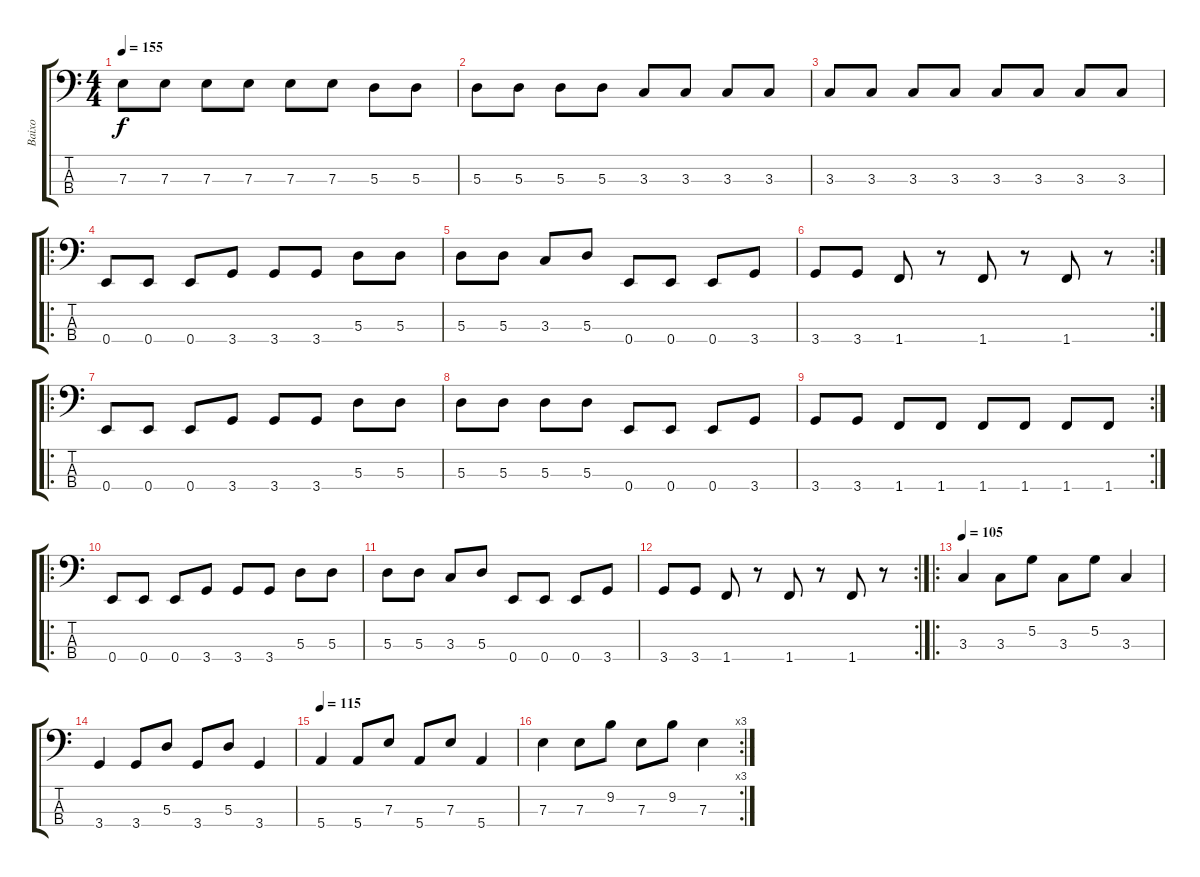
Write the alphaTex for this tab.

\track ("Baixo" "Baixo") {instrument acousticguitarnylon}
\staff {score tabs}
\tuning (G2 D2 A1 E1) {hide}
\ts (4 4)
\tempo 155
\clef f4
\ks c
7.3.8{dy f} 7.3.8 7.3.8 7.3.8 7.3.8 7.3.8 5.3.8 5.3.8 |
5.3.8 5.3.8 5.3.8 5.3.8 3.3.8 3.3.8 3.3.8 3.3.8 |
3.3.8 3.3.8 3.3.8 3.3.8 3.3.8 3.3.8 3.3.8 3.3.8 |
\ro
0.4.8 0.4.8 0.4.8 3.4.8 3.4.8 3.4.8 5.3.8 5.3.8 |
5.3.8 5.3.8 3.3.8 5.3.8 0.4.8 0.4.8 0.4.8 3.4.8 |
\rc 2
3.4.8 3.4.8 1.4.8 r.8 1.4.8 r.8 1.4.8 r.8 |
\ro
0.4.8 0.4.8 0.4.8 3.4.8 3.4.8 3.4.8 5.3.8 5.3.8 |
5.3.8 5.3.8 5.3.8 5.3.8 0.4.8 0.4.8 0.4.8 3.4.8 |
\rc 2
3.4.8 3.4.8 1.4.8 1.4.8 1.4.8 1.4.8 1.4.8 1.4.8 |
\ro
0.4.8 0.4.8 0.4.8 3.4.8 3.4.8 3.4.8 5.3.8 5.3.8 |
5.3.8 5.3.8 3.3.8 5.3.8 0.4.8 0.4.8 0.4.8 3.4.8 |
\rc 2
3.4.8 3.4.8 1.4.8 r.8 1.4.8 r.8 1.4.8 r.8 |
\ro
\tempo 105
3.3.4 3.3.8 5.2.8 3.3.8 5.2.8 3.3.4 |
3.4.4 3.4.8 5.3.8 3.4.8 5.3.8 3.4.4 |
\tempo 115
5.4.4 5.4.8 7.3.8 5.4.8 7.3.8 5.4.4 |
\rc 3
7.3.4 7.3.8 9.2.8 7.3.8 9.2.8 7.3.4
